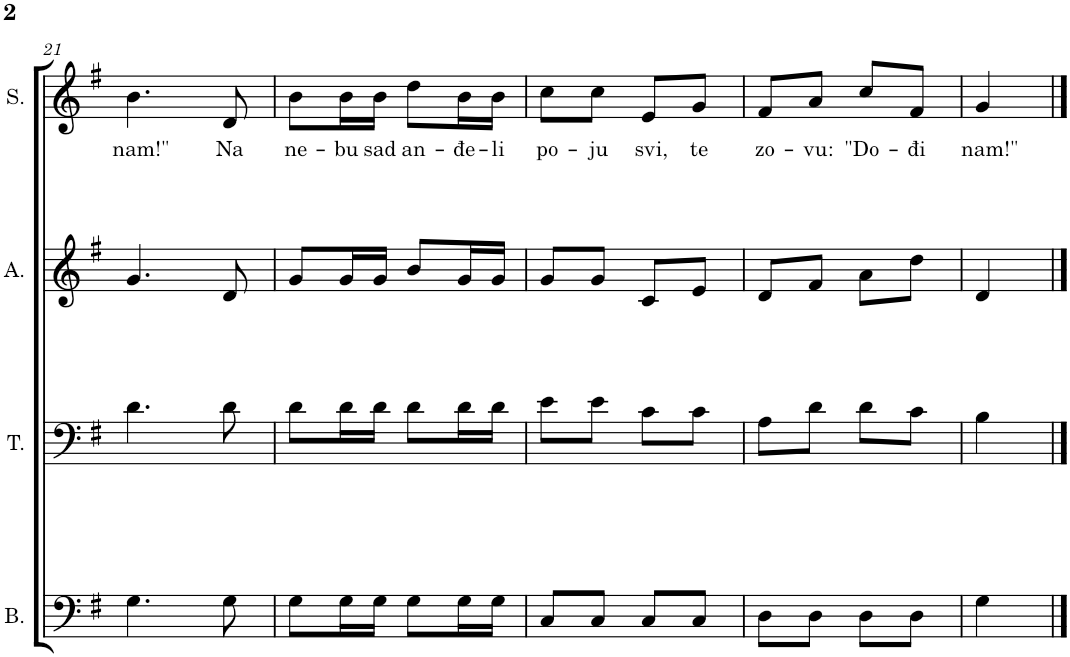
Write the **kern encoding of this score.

**kern	**kern	**kern	**kern	**text
*part4	*part3	*part2	*part1	*part1
*staff4	*staff3	*staff2	*staff1	*staff1
*I"Bass	*I"Tenor	*I"Alto	*I"Soprano	*
*I'B.	*I'T.	*I'A.	*I'S.	*
!!LO:PB:g=z
*clefF4	*clefF4	*clefG2	*clefG2	*
*k[f#]	*k[f#]	*k[f#]	*k[f#]	*
*M2/4	*M2/4	*M2/4	*M2/4	*
=21	=21	=21	=21	=21
!	!	!	!	!LO:LY:b
4.G\	4.d\	4.g/	4.b\	nam!"
!	!	!	!	!LO:LY:b
8G\	8d\	8d/	8d/	Na
=22	=22	=22	=22	=22
!	!	!	!	!LO:LY:b
8G\L	8d\L	8g/L	8b\L	ne-
!	!	!	!	!LO:LY:b
16G\L	16d\L	16g/L	16b\L	-bu
!	!	!	!	!LO:LY:b
16G\JJ	16d\JJ	16g/JJ	16b\JJ	sad
!	!	!	!	!LO:LY:b
8G\L	8d\L	8b/L	8dd\L	an-
!	!	!	!	!LO:LY:b
16G\L	16d\L	16g/L	16b\L	-đe-
!	!	!	!	!LO:LY:b
16G\JJ	16d\JJ	16g/JJ	16b\JJ	-li
=23	=23	=23	=23	=23
!	!	!	!	!LO:LY:b
8C/L	8e\L	8g/L	8cc\L	po-
!	!	!	!	!LO:LY:b
8C/J	8e\J	8g/J	8cc\J	-ju
!	!	!	!	!LO:LY:b
8C/L	8c\L	8c/L	8e/L	svi,
!	!	!	!	!LO:LY:b
8C/J	8c\J	8e/J	8g/J	te
=24	=24	=24	=24	=24
!	!	!	!	!LO:LY:b
8D\L	8A\L	8d/L	8f#/L	zo-
!	!	!	!	!LO:LY:b
8D\J	8d\J	8f#/J	8a/J	-vu:
!	!	!	!	!LO:LY:b
8D\L	8d\L	8a\L	8cc/L	"Do-
!	!	!	!	!LO:LY:b
8D\J	8c\J	8dd\J	8f#/J	-đi
=25	=25	=25	=25	=25
!	!	!	!	!LO:LY:b
4G\	4B\	4d/	4g/	nam!"
==	==	==	==	==
*-	*-	*-	*-	*-
